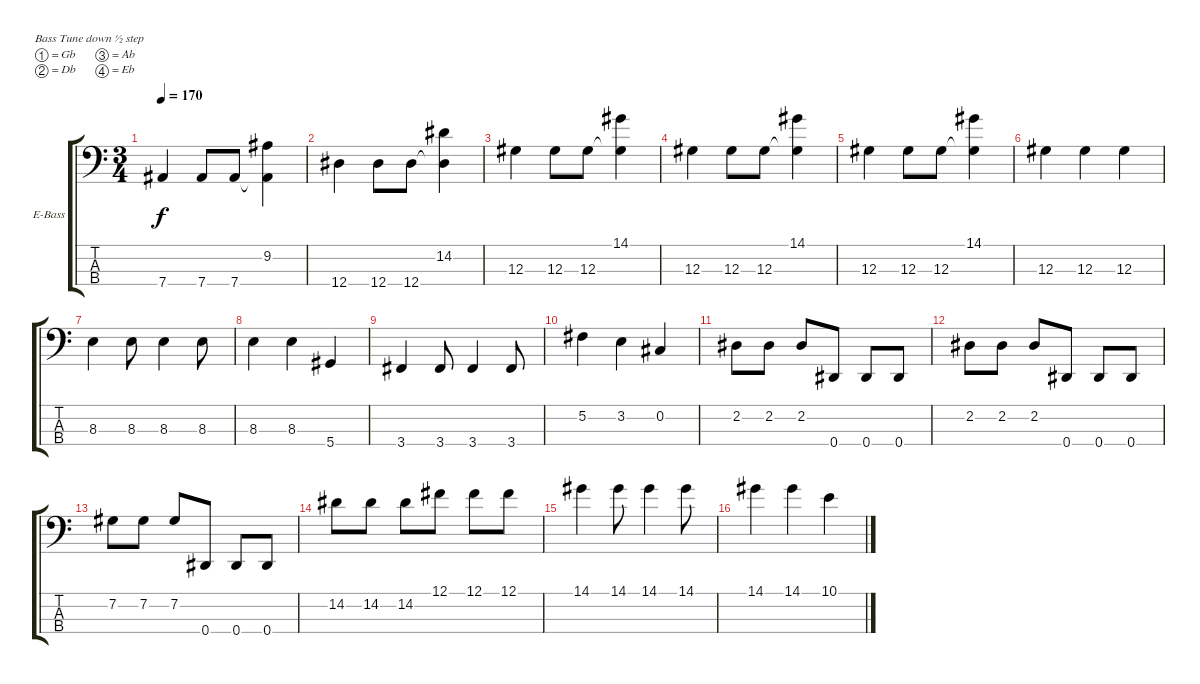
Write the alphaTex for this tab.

\bracketExtendMode groupsimilarinstruments
\firstSystemTrackNameOrientation horizontal
\otherSystemsTrackNameOrientation horizontal
\track ("Kristian - Bass" "E-Bass") {instrument electricbassfinger}
\staff {score tabs}
\tuning (Gb2 Db2 Ab1 Eb1)
\ts (3 4)
\tempo 170
\clef f4
\ks c
7.4.4{dy f} 7.4.8 7.4.8 (9.2 7.4{t}).4 |
12.4.4 12.4.8 12.4.8 (14.2 12.4{t}).4 |
12.3.4 12.3.8 12.3.8 (14.1 12.3{t}).4 |
12.3.4 12.3.8 12.3.8 (14.1 12.3{t}).4 |
12.3.4 12.3.8 12.3.8 (14.1 12.3{t}).4 |
12.3.4 12.3.4 12.3.4 |
8.3.4 8.3.8 8.3.4 8.3.8 |
8.3.4 8.3.4 5.4.4 |
3.4.4 3.4.8 3.4.4 3.4.8 |
5.2.4 3.2.4 0.2.4 |
2.2.8 2.2.8 2.2.8 0.4.8 0.4.8 0.4.8 |
2.2.8 2.2.8 2.2.8 0.4.8 0.4.8 0.4.8 |
7.2.8 7.2.8 7.2.8 0.4.8 0.4.8 0.4.8 |
14.2.8 14.2.8 14.2.8 12.1.8 12.1.8 12.1.8 |
14.1.4 14.1.8 14.1.4 14.1.8 |
14.1.4 14.1.4 10.1.4
